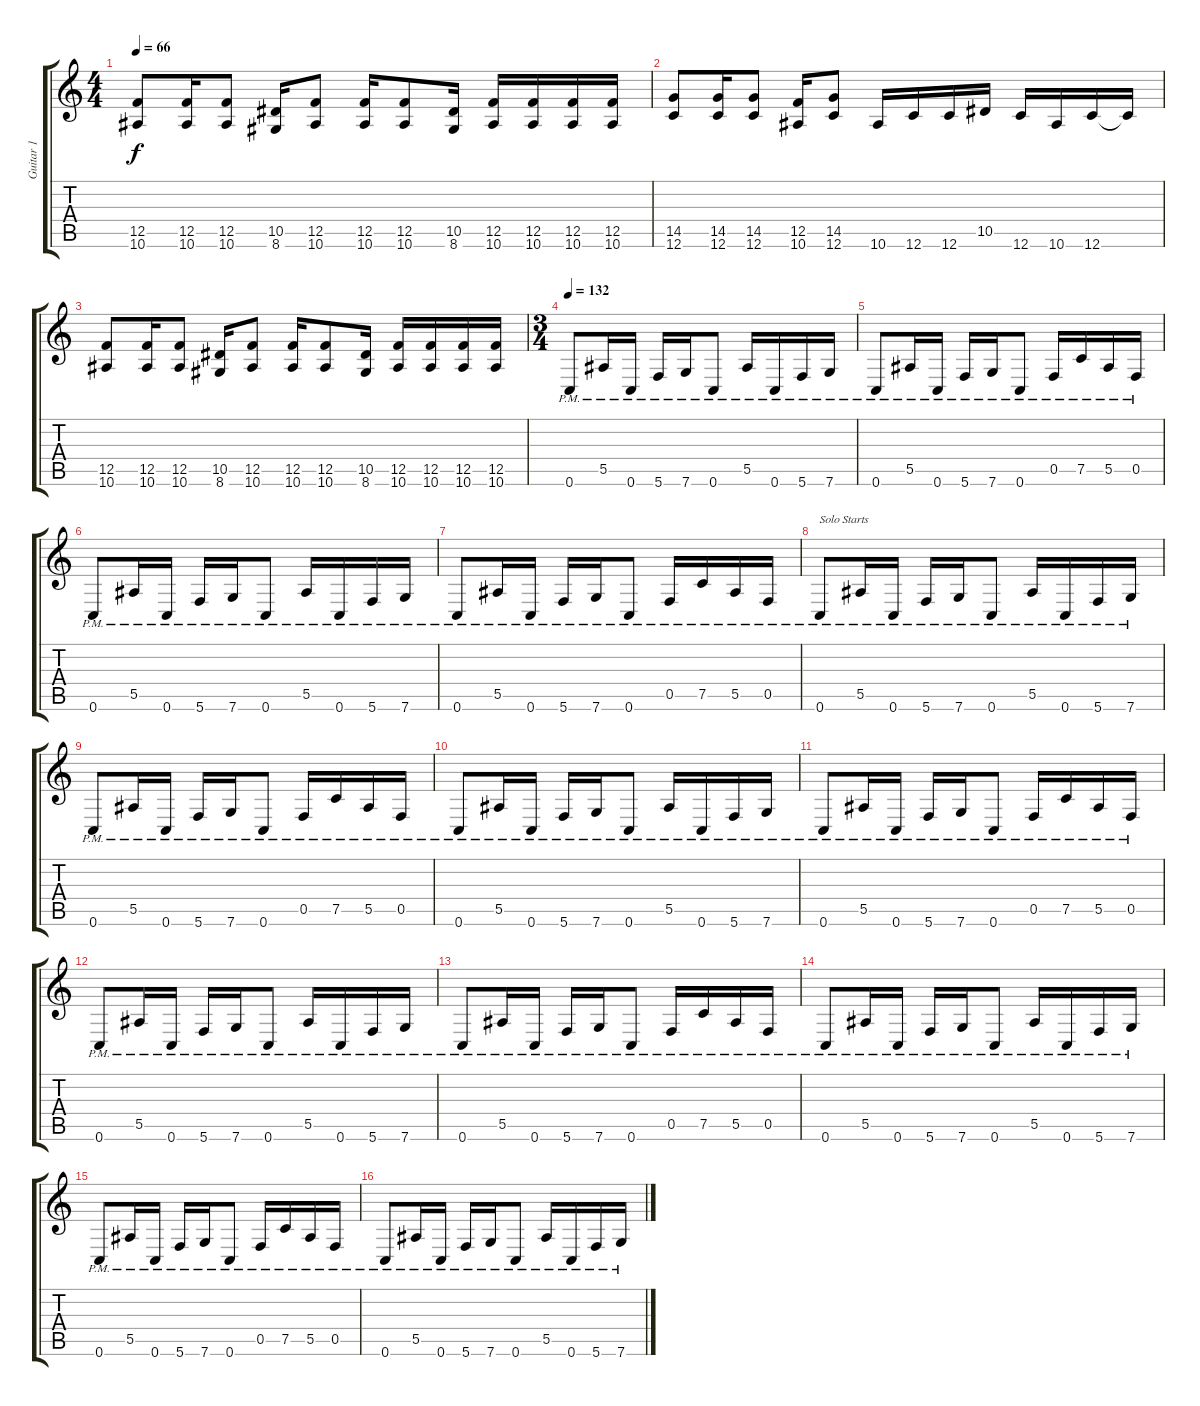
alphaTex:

\track ("Guitar 1" "Guitar 1") {instrument distortionguitar}
\staff {score tabs}
\tuning (C4 G3 Eb3 Bb2 F2 C2) {hide}
\ts (4 4)
\tempo 66
\clef g2
\ks c
(12.5 10.6).8{dy f} (12.5 10.6).16 (12.5 10.6).8 (10.5 8.6).16 (12.5 10.6).8 (12.5 10.6).16 (12.5 10.6).8 (10.5 8.6).16 (12.5 10.6).16 (12.5 10.6).16 (12.5 10.6).16 (12.5 10.6).16 |
(14.5 12.6).8 (14.5 12.6).16 (14.5 12.6).8 (12.5 10.6).16 (14.5 12.6).8 10.6.16 12.6.16 12.6.16 10.5.16 12.6.16 10.6.16 12.6.16 12.6{t}.16 |
(12.5 10.6).8 (12.5 10.6).16 (12.5 10.6).8 (10.5 8.6).16 (12.5 10.6).8 (12.5 10.6).16 (12.5 10.6).8 (10.5 8.6).16 (12.5 10.6).16 (12.5 10.6).16 (12.5 10.6).16 (12.5 10.6).16 |
\ts (3 4)
\tempo 132
0.6{pm}.8 5.5{pm}.16 0.6{pm}.16 5.6{pm}.16 7.6{pm}.16 0.6{pm}.8 5.5{pm}.16 0.6{pm}.16 5.6{pm}.16 7.6{pm}.16 |
0.6{pm}.8 5.5{pm}.16 0.6{pm}.16 5.6{pm}.16 7.6{pm}.16 0.6{pm}.8 0.5{pm}.16 7.5{pm}.16 5.5{pm}.16 0.5{pm}.16 |
0.6{pm}.8 5.5{pm}.16 0.6{pm}.16 5.6{pm}.16 7.6{pm}.16 0.6{pm}.8 5.5{pm}.16 0.6{pm}.16 5.6{pm}.16 7.6{pm}.16 |
0.6{pm}.8 5.5{pm}.16 0.6{pm}.16 5.6{pm}.16 7.6{pm}.16 0.6{pm}.8 0.5{pm}.16 7.5{pm}.16 5.5{pm}.16 0.5{pm}.16 |
0.6{pm}.8{txt "Solo Starts"} 5.5{pm}.16 0.6{pm}.16 5.6{pm}.16 7.6{pm}.16 0.6{pm}.8 5.5{pm}.16 0.6{pm}.16 5.6{pm}.16 7.6{pm}.16 |
0.6{pm}.8 5.5{pm}.16 0.6{pm}.16 5.6{pm}.16 7.6{pm}.16 0.6{pm}.8 0.5{pm}.16 7.5{pm}.16 5.5{pm}.16 0.5{pm}.16 |
0.6{pm}.8 5.5{pm}.16 0.6{pm}.16 5.6{pm}.16 7.6{pm}.16 0.6{pm}.8 5.5{pm}.16 0.6{pm}.16 5.6{pm}.16 7.6{pm}.16 |
0.6{pm}.8 5.5{pm}.16 0.6{pm}.16 5.6{pm}.16 7.6{pm}.16 0.6{pm}.8 0.5{pm}.16 7.5{pm}.16 5.5{pm}.16 0.5{pm}.16 |
0.6{pm}.8 5.5{pm}.16 0.6{pm}.16 5.6{pm}.16 7.6{pm}.16 0.6{pm}.8 5.5{pm}.16 0.6{pm}.16 5.6{pm}.16 7.6{pm}.16 |
0.6{pm}.8 5.5{pm}.16 0.6{pm}.16 5.6{pm}.16 7.6{pm}.16 0.6{pm}.8 0.5{pm}.16 7.5{pm}.16 5.5{pm}.16 0.5{pm}.16 |
0.6{pm}.8 5.5{pm}.16 0.6{pm}.16 5.6{pm}.16 7.6{pm}.16 0.6{pm}.8 5.5{pm}.16 0.6{pm}.16 5.6{pm}.16 7.6{pm}.16 |
0.6{pm}.8 5.5{pm}.16 0.6{pm}.16 5.6{pm}.16 7.6{pm}.16 0.6{pm}.8 0.5{pm}.16 7.5{pm}.16 5.5{pm}.16 0.5{pm}.16 |
0.6{pm}.8 5.5{pm}.16 0.6{pm}.16 5.6{pm}.16 7.6{pm}.16 0.6{pm}.8 5.5{pm}.16 0.6{pm}.16 5.6{pm}.16 7.6{pm}.16
